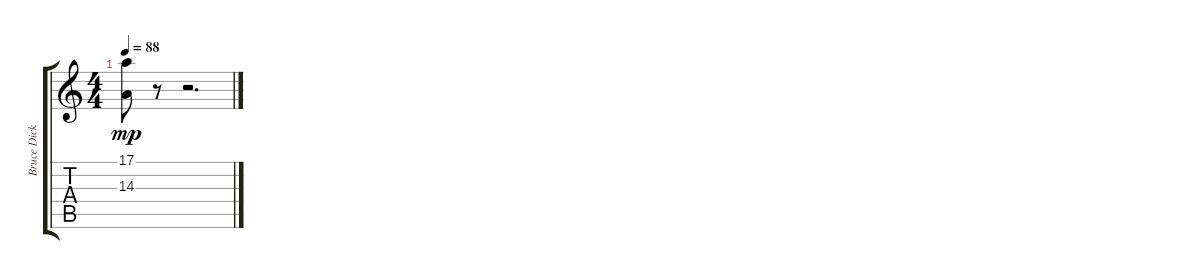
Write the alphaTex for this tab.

\track ("Bruce Dickinson" "Bruce Dick") {instrument lead2sawtooth}
\staff {score tabs}
\tuning (E4 B3 G3 D3 A2 E2) {hide}
\ts (4 4)
\tempo 88
\clef g2
\ks c
(17.1 14.3).8{dy mp} r.8 r.2{d}
